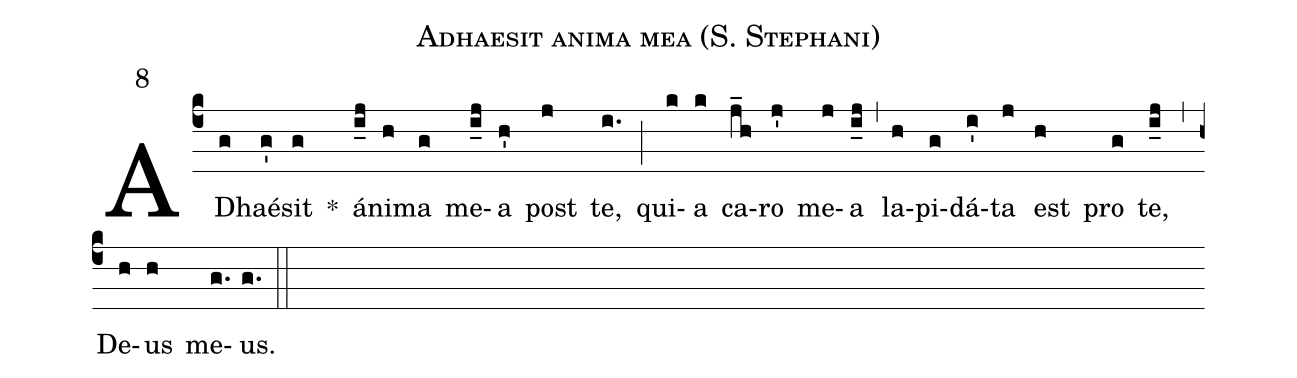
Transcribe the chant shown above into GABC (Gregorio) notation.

name:Adhaesit anima mea (S. Stephani);
mode:8;
annotation:8;
office-part:Antiphonae;
%%
(c4) AD(g)haé(g')sit(g) *() á(i_j)ni(h)ma(g) me(i_j)a(h') post(j) te,(i.) (;) qui(k)a(k) ca(j_h)ro(j') me(j)a(i_j) (,) la(h)pi(g)dá(i')ta(j) est(h) pro(g) te,(i_j) (,) De(h)us(h) me(g.)us.(g.) (::)
